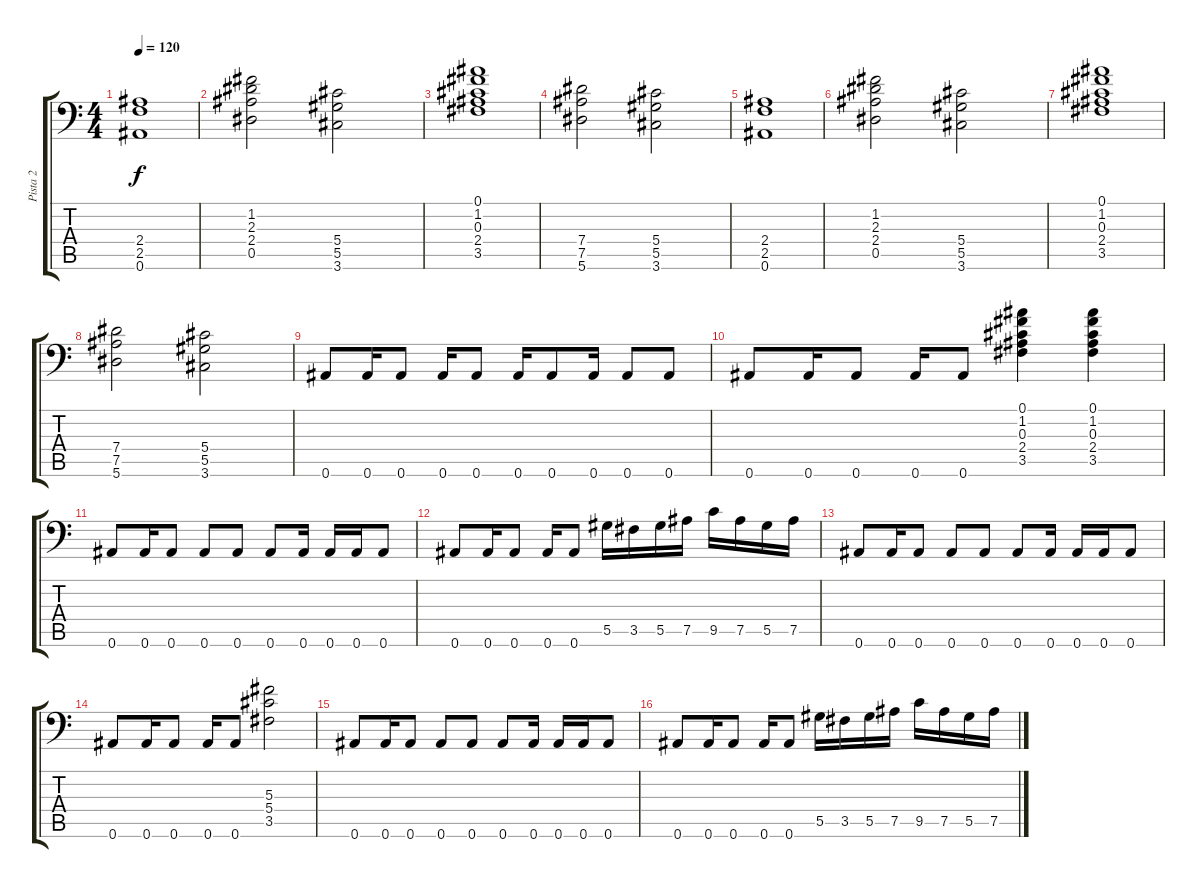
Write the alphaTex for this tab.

\track ("Pista 2" "Pista 2") {instrument distortionguitar}
\staff {score tabs}
\tuning (Bb3 F3 Db3 Ab2 Eb2 Bb1) {hide}
\ts (4 4)
\tempo 120
\clef f4
\ks c
(2.4 2.5 0.6).1{dy f} |
(1.2 2.3 2.4 0.5).2 (5.4 5.5 3.6).2 |
(0.1 1.2 0.3 2.4 3.5).1 |
(7.4 7.5 5.6).2 (5.4 5.5 3.6).2 |
(2.4 2.5 0.6).1 |
(1.2 2.3 2.4 0.5).2 (5.4 5.5 3.6).2 |
(0.1 1.2 0.3 2.4 3.5).1 |
(7.4 7.5 5.6).2 (5.4 5.5 3.6).2 |
0.6.8 0.6.16 0.6.8 0.6.16 0.6.8 0.6.16 0.6.8 0.6.16 0.6.8 0.6.8 |
0.6.8 0.6.16 0.6.8 0.6.16 0.6.8 (0.1 1.2 0.3 2.4 3.5).4 (0.1 1.2 0.3 2.4 3.5).4 |
0.6.8 0.6.16 0.6.8 0.6.8 0.6.8 0.6.8 0.6.16 0.6.16 0.6.16 0.6.8 |
0.6.8 0.6.16 0.6.8 0.6.16 0.6.8 5.5.16 3.5.16 5.5.16 7.5.16 9.5.16 7.5.16 5.5.16 7.5.16 |
0.6.8 0.6.16 0.6.8 0.6.8 0.6.8 0.6.8 0.6.16 0.6.16 0.6.16 0.6.8 |
0.6.8 0.6.16 0.6.8 0.6.16 0.6.8 (5.3 5.4 3.5).2 |
0.6.8 0.6.16 0.6.8 0.6.8 0.6.8 0.6.8 0.6.16 0.6.16 0.6.16 0.6.8 |
0.6.8 0.6.16 0.6.8 0.6.16 0.6.8 5.5.16 3.5.16 5.5.16 7.5.16 9.5.16 7.5.16 5.5.16 7.5.16
